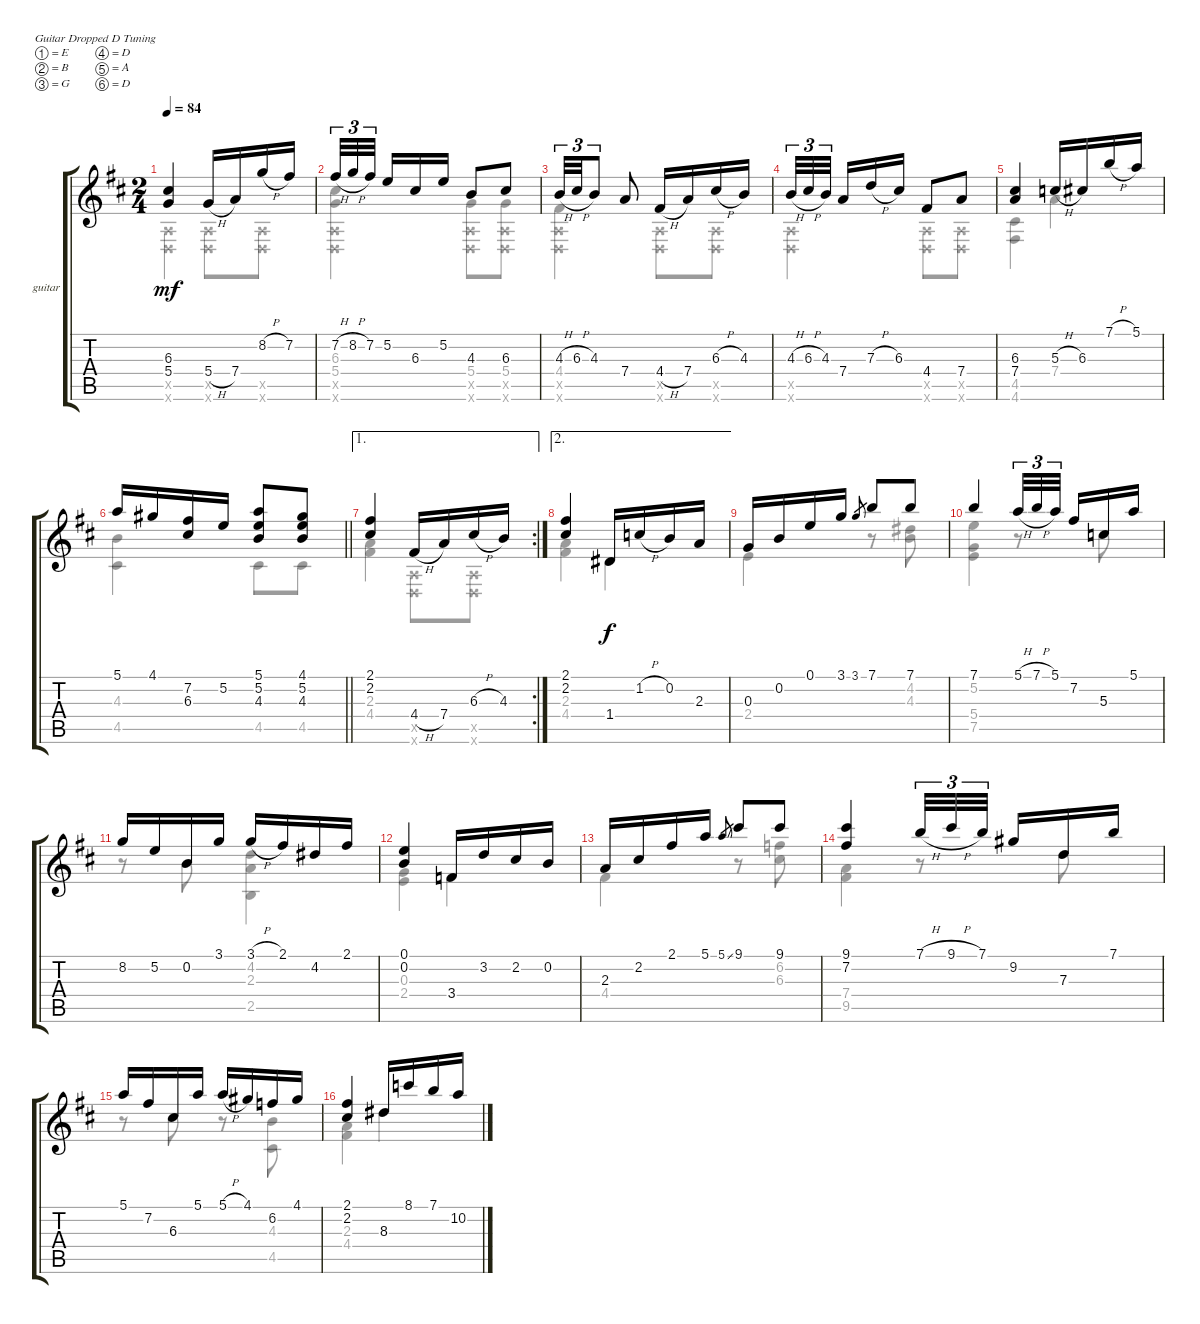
\bracketExtendMode groupsimilarinstruments
\firstSystemTrackNameOrientation horizontal
\otherSystemsTrackNameOrientation horizontal
\track ("guitar" "guitar") {instrument acousticguitarnylon}
\staff {score tabs}
\tuning (E4 B3 G3 D3 A2 D2)
\voice
\ts (2 4)
\tempo 84
\clef g2
\ks d
(6.3 5.4).4{dy mf} 5.4{h}.16 7.4.16 8.2{h}.16 7.2.16 |
7.2{h}.32{tu (3 2)} 8.2{h}.32{tu (3 2)} 7.2.32{tu (3 2)} 5.2.16 6.3.16 5.2.16 4.3.8 6.3.8 |
4.3{h}.32{tu (3 2)} 6.3{h}.32{tu (3 2)} 4.3.8{tu (3 2)} 7.4.8 4.4{h}.16 7.4.16 6.3{h}.16 4.3.16 |
4.3{h}.32{tu (3 2)} 6.3{h}.32{tu (3 2)} 4.3.32{tu (3 2)} 7.4.16 7.3{h}.16 6.3.16 4.4.8 7.4.8 |
(6.3 7.4).4 5.3{h}.16 6.3.16 7.1{h}.16 5.1.16 |
\barLineRight lightlight
5.1.16 4.1.16 (7.2 6.3).16 5.2.16 (5.1 5.2 4.3).8 (4.1 5.2 4.3).8 |
\ae 1
\rc 2
(2.1 2.2).4 4.4{h}.16 7.4.16 6.3{h}.16 4.3.16 |
\ae 2
(2.1 2.2).4 1.4.16{dy f} 1.2{h}.16 0.2.16 2.3.16 |
0.3.16 0.2.16 0.1.16 3.1.16 3.1.8{gr} 7.1.8 7.1.8 |
7.1.4 5.1{h}.32{tu (3 2)} 7.1{h}.32{tu (3 2)} 5.1.32{tu (3 2)} 7.2.16 5.3.16 5.1.16 |
8.2.16 5.2.16 0.2.16 3.1.16 3.1{h}.16 2.1.16 4.2.16 2.1.16 |
(0.1 0.2).4 3.4.16 3.2.16 2.2.16 0.2.16 |
2.3.16 2.2.16 2.1.16 5.1.16 5.1{ss}.8{gr} 9.1.8 9.1.8 |
(9.1 7.2).4 7.1{h}.32{tu (3 2)} 9.1{h}.32{tu (3 2)} 7.1.32{tu (3 2)} 9.2.16 7.3.16 7.1.16 |
5.1.16 7.2.16 6.3.16 5.1.16 5.1{h}.16 4.1.16 6.2.16 4.1.16 |
(2.1 2.2).4 8.3.16 8.1.16 7.1.16 10.2.16
\voice
\clef g2
\ottava regular
\simile none
\ks d
(0.5{x} 0.6{x}).4{dy mf} (0.5{x} 0.6{x}).8 (0.5{x} 0.6{x}).8 |
(6.3 5.4 0.5{x} 0.6{x}).4 (5.4 0.5{x} 0.6{x}).8 (5.4 0.5{x} 0.6{x}).8 |
(4.4 0.5{x} 0.6{x}).4 (0.5{x} 0.6{x}).8 (0.5{x} 0.6{x}).8 |
(0.5{x} 0.6{x}).4 (0.5{x} 0.6{x}).8 (0.5{x} 0.6{x}).8 |
(4.5 4.6).4 7.4.4 |
\barLineRight lightlight
(4.3 4.5).4 4.5.8 4.5.8 |
(2.3 4.4).4 (0.5{x} 0.6{x}).8 (0.5{x} 0.6{x}).8 |
(2.3 4.4).4 1.4.4{dy f} |
2.4.4 r.8 (4.2 4.3).8 |
(5.2 5.4 7.5).4 r.8 5.3.8 |
r.8 0.2.8 (4.2 2.3 2.5).4 |
(0.3 2.4).4 3.4.4 |
4.4.4 r.8 (6.2 6.3).8 |
(7.4 9.5).4 r.8 7.3.8 |
r.8 6.3.8 r.8 (4.3 4.5).8 |
(2.3 4.4).4 8.3.4
